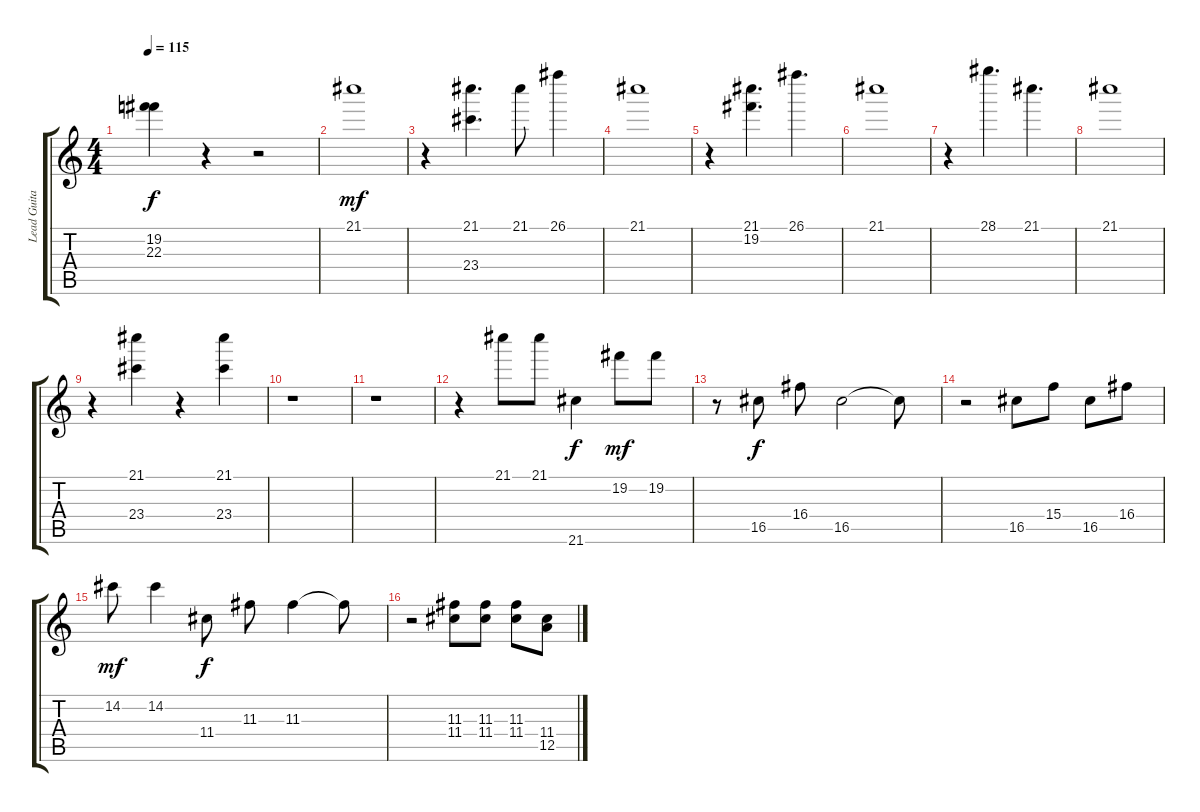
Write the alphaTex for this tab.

\track ("Lead Guitar" "Lead Guita") {instrument overdrivenguitar}
\staff {score tabs}
\tuning (E4 B3 G3 D3 A2 E2) {hide}
\ts (4 4)
\tempo 115
\clef g2
\ks c
(19.2 22.3).4{dy f} r.4 r.2 |
21.1.1{dy mf} |
r.4 (21.1 23.4).4{d} 21.1.8 26.1.4 |
21.1.1 |
r.4 (21.1 19.2).4{d} 26.1.4{d} |
21.1.1 |
r.4 28.1.4{d} 21.1.4{d} |
21.1.1 |
r.4 (21.1 23.4).4 r.4 (21.1 23.4).4 |
r.1 |
r.1 |
r.4 21.1.8 21.1.8 21.6.4{dy f} 19.2.8{dy mf} 19.2.8 |
r.8 16.5.8{dy f} 16.4.8 16.5.2 16.5{t}.8 |
r.2 16.5.8 15.4.8 16.5.8 16.4.8 |
14.2.8{dy mf} 14.2.4 11.4.8{dy f} 11.3.8 11.3.4 11.3{t}.8 |
r.2 (11.3 11.4).8 (11.3 11.4).8 (11.3 11.4).8 (11.4 12.5).8
